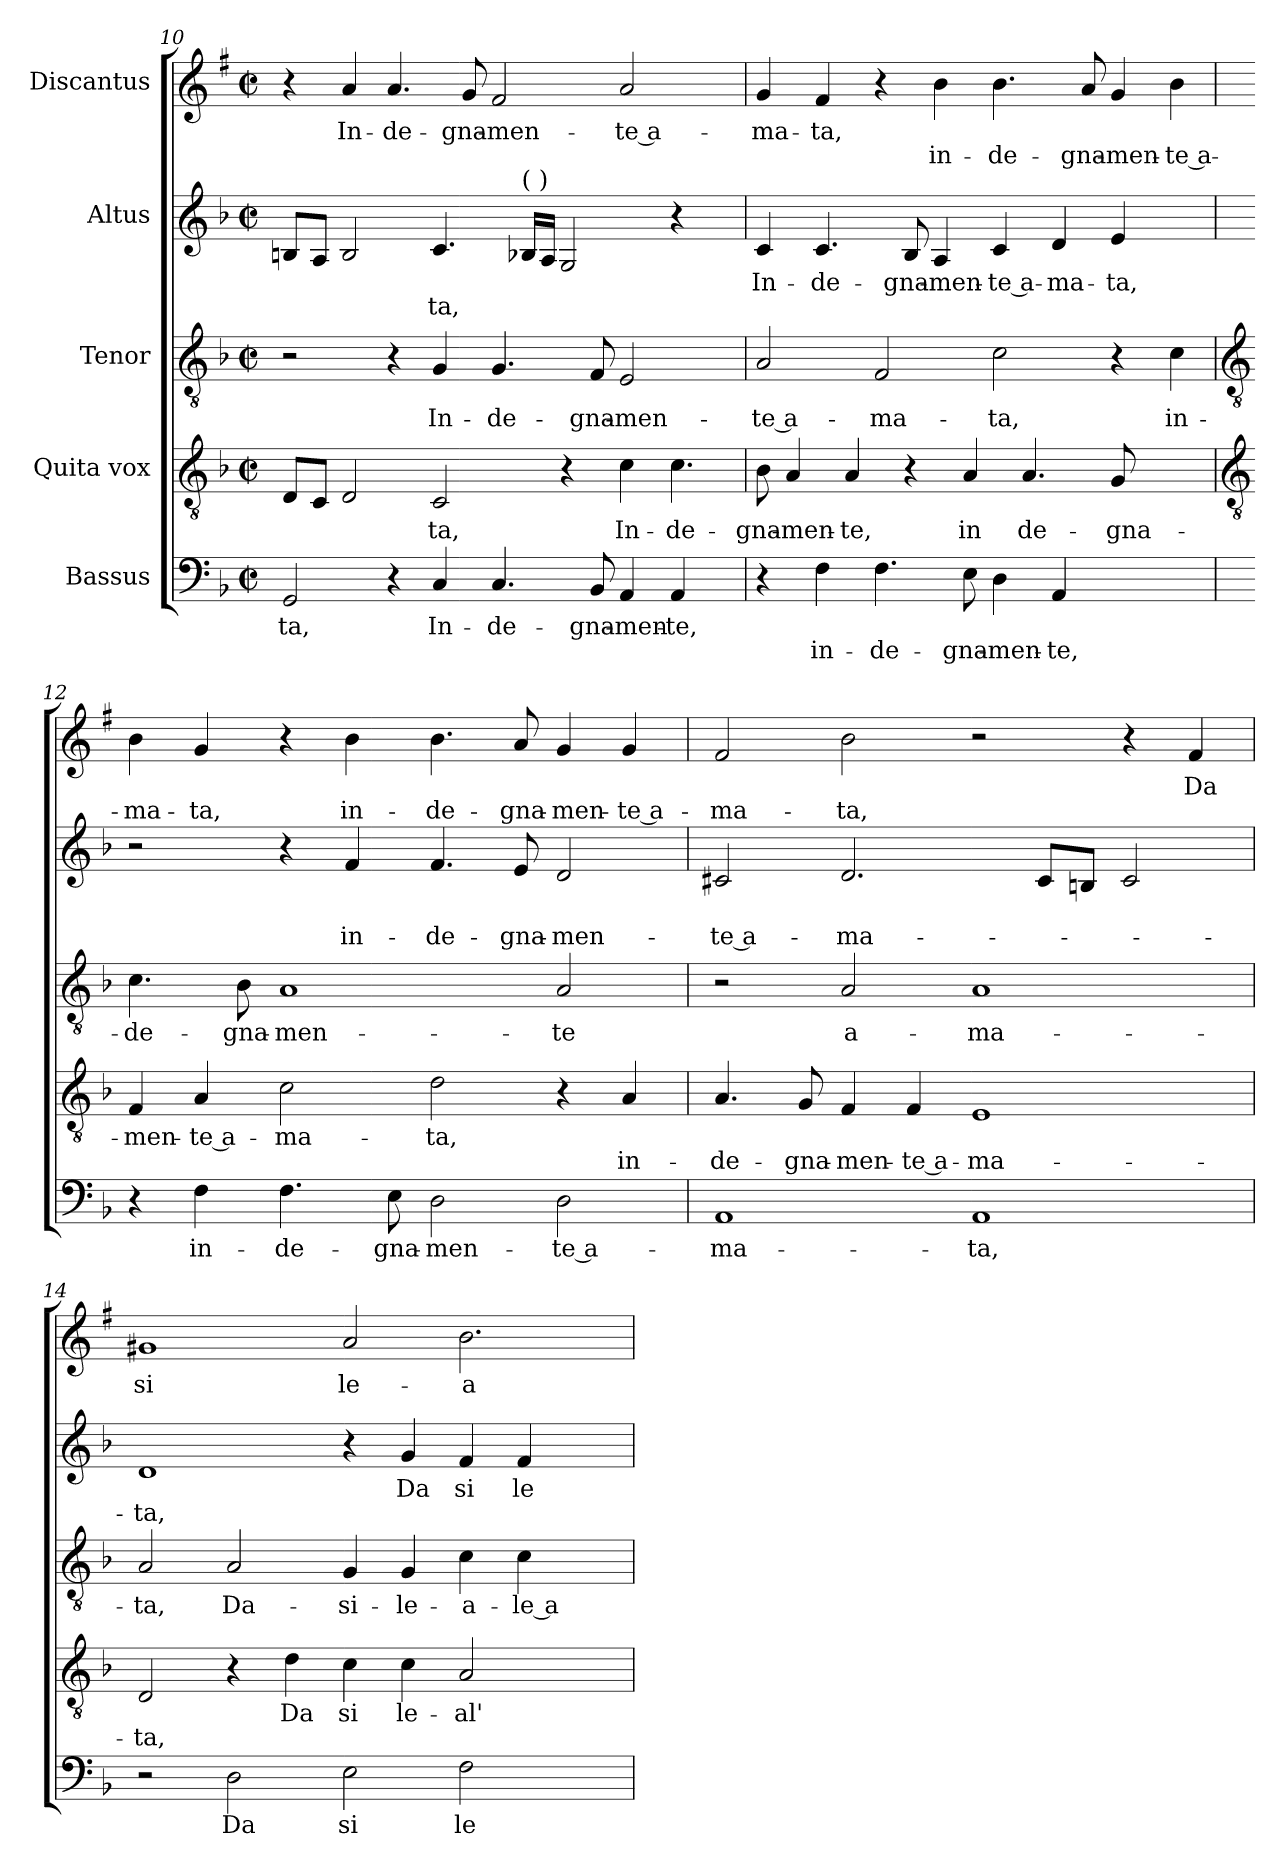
**kern	**text	**text	**kern	**text	**text	**kern	**text	**kern	**text	**text	**kern	**text	**text
*part5	*part5	*part5	*part4	*part4	*part4	*part3	*part3	*part2	*part2	*part2	*part1	*part1	*part1
*staff5	*staff5	*staff5	*staff4	*staff4	*staff4	*staff3	*staff3	*staff2	*staff2	*staff2	*staff1	*staff1	*staff1
*I"Bassus	*	*	*I"Quita vox	*	*	*I"Tenor	*	*I"Altus	*	*	*I"Discantus	*	*
*clefF4	*	*	*clefGv2	*	*	*clefGv2	*	*clefG2	*	*	*clefG2	*	*
*	*	*	*	*	*	*	*	*	*	*	*ITrd1c2	*	*
*k[b-]	*	*	*k[b-]	*	*	*k[b-]	*	*k[b-]	*	*	*k[b-]	*	*
*F:	*	*	*F:	*	*	*F:	*	*F:	*	*	*F:	*	*
*M4/2	*	*	*M4/2	*	*	*M4/2	*	*M4/2	*	*	*M4/2	*	*
*met(c|)	*	*	*met(c|)	*	*	*met(c|)	*	*met(c|)	*	*	*met(c|)	*	*
=10	=10	=10	=10	=10	=10	=10	=10	=10	=10	=10	=10	=10	=10
!	!LO:LY:b	!	!	!	!	!	!	!	!	!	!	!	!
2GG	-ta,	.	8DL	.	.	2r	.	8BL	.	.	4r	.	.
.	.	.	8CJ	.	.	.	.	8AJ	.	.	.	.	.
!	!	!	!	!	!	!	!	!	!	!	!	!LO:LY:b	!
.	.	.	2D	.	.	.	.	2B	.	.	4g	In-	.
!	!	!	!	!	!	!	!	!	!	!	!	!LO:LY:b	!
4r	.	.	.	.	.	4r	.	.	.	.	4.g	-de-	.
!	!LO:LY:b	!	!	!LO:LY:b	!	!	!LO:LY:b	!	!	!LO:LY:b	!	!	!
4C	In-	.	2C	-ta,	.	4G	In-	4.c	.	-ta,	.	.	.
!	!	!	!	!	!	!	!	!	!	!	!	!LO:LY:b	!
.	.	.	.	.	.	.	.	.	.	.	8f	-gna-	.
!	!LO:LY:b	!	!	!	!	!	!LO:LY:b	!	!	!	!	!LO:LY:b	!
4.C	-de-	.	.	.	.	4.G	-de-	.	.	.	2e	-men-	.
!	!	!	!	!	!	!	!	!LO:TX:a:t=(  )	!	!	!	!	!
.	.	.	.	.	.	.	.	16B-LL	.	.	.	.	.
.	.	.	.	.	.	.	.	16AJJ	.	.	.	.	.
.	.	.	4r	.	.	.	.	2G	.	.	.	.	.
!	!LO:LY:b	!	!	!	!	!	!LO:LY:b	!	!	!	!	!	!
8BB-	-gna-	.	.	.	.	8F	-gna-	.	.	.	.	.	.
!	!LO:LY:b	!	!	!LO:LY:b	!	!	!LO:LY:b	!	!	!	!	!LO:LY:b	!
4AA	-men-	.	4c	In-	.	2E	-men-	.	.	.	2g	-te a-	.
!	!LO:LY:b	!	!	!LO:LY:b	!	!	!	!	!	!	!	!	!
4AA	-te,	.	4.c	-de-	.	.	.	4r	.	.	.	.	.
8ryy	.	.	.	.	.	8ryy	.	8ryy	.	.	8ryy	.	.
=11	=11	=11	=11	=11	=11	=11	=11	=11	=11	=11	=11	=11	=11
!	!	!	!	!LO:LY:b	!	!	!LO:LY:b	!	!LO:LY:b	!	!	!LO:LY:b	!
4r	.	.	8B-	-gna-	.	2A	-te a-	4c	In-	.	4f	-ma-	.
!	!	!	!	!LO:LY:b	!	!	!	!	!	!	!	!	!
.	.	.	4A	-men-	.	.	.	.	.	.	.	.	.
!	!	!LO:LY:b	!	!	!	!	!	!	!LO:LY:b	!	!	!LO:LY:b	!
4F	.	in-	.	.	.	.	.	4.c	-de-	.	4e	-ta,	.
!	!	!	!	!LO:LY:b	!	!	!	!	!	!	!	!	!
.	.	.	4A	-te,	.	.	.	.	.	.	.	.	.
!	!	!LO:LY:b	!	!	!	!	!LO:LY:b	!	!	!	!	!	!
4.F	.	-de-	.	.	.	2F	-ma-	.	.	.	4r	.	.
!	!	!	!	!	!	!	!	!	!LO:LY:b	!	!	!	!
.	.	.	4r	.	.	.	.	8B-	-gna-	.	.	.	.
!	!	!	!	!	!	!	!	!	!LO:LY:b	!	!	!	!LO:LY:b
.	.	.	.	.	.	.	.	4A	-men-	.	4a	.	in-
!	!	!LO:LY:b	!	!LO:LY:b	!	!	!	!	!	!	!	!	!
8E	.	-gna-	4A	in	.	.	.	.	.	.	.	.	.
!	!	!LO:LY:b	!	!	!	!	!LO:LY:b	!	!LO:LY:b	!	!	!	!LO:LY:b
4D	.	-men-	.	.	.	2c	-ta,	4c	-te a-	.	4.a	.	-de-
!	!	!	!	!LO:LY:b	!	!	!	!	!	!	!	!	!
.	.	.	4.A	de-	.	.	.	.	.	.	.	.	.
!	!	!LO:LY:b	!	!	!	!	!	!	!LO:LY:b	!	!	!	!
4AA	.	-te,	.	.	.	.	.	4d	-ma-	.	.	.	.
!	!	!	!	!	!	!	!	!	!	!	!	!	!LO:LY:b
.	.	.	.	.	.	.	.	.	.	.	8g	.	-gna-
!	!	!	!	!LO:LY:b	!	!	!	!	!LO:LY:b	!	!	!	!LO:LY:b
2ryy	.	.	8G	-gna-	.	4r	.	4e	-ta,	.	4f	.	-men-
.	.	.	4.ryy	.	.	.	.	.	.	.	.	.	.
!	!	!	!	!	!	!	!LO:LY:b	!	!	!	!	!	!LO:LY:b
.	.	.	.	.	.	4c	in-	4ryy	.	.	4a	.	-te a-
!!LO:LB:g=z
=12	=12	=12	=12	=12	=12	=12	=12	=12	=12	=12	=12	=12	=12
*	*	*	*clefGv2	*	*	*clefGv2	*	*	*	*	*	*	*
!	!	!	!	!LO:LY:b	!	!	!LO:LY:b	!	!	!	!	!	!LO:LY:b
4r	.	.	4F	-men-	.	4.c	-de-	2r	.	.	4a	.	-ma-
!	!LO:LY:b	!	!	!LO:LY:b	!	!	!	!	!	!	!	!	!LO:LY:b
4F	in-	.	4A	-te a-	.	.	.	.	.	.	4f	.	-ta,
!	!	!	!	!	!	!	!LO:LY:b	!	!	!	!	!	!
.	.	.	.	.	.	8B-	-gna-	.	.	.	.	.	.
!	!LO:LY:b	!	!	!LO:LY:b	!	!	!LO:LY:b	!	!	!	!	!	!
4.F	-de-	.	2c	-ma-	.	1A	-men-	4r	.	.	4r	.	.
!	!	!	!	!	!	!	!	!	!	!LO:LY:b	!	!	!LO:LY:b
.	.	.	.	.	.	.	.	4f	.	in-	4a	.	in-
!	!LO:LY:b	!	!	!	!	!	!	!	!	!	!	!	!
8E	-gna-	.	.	.	.	.	.	.	.	.	.	.	.
!	!LO:LY:b	!	!	!LO:LY:b	!	!	!	!	!	!LO:LY:b	!	!	!LO:LY:b
2D	-men-	.	2d	-ta,	.	.	.	4.f	.	-de-	4.a	.	-de-
!	!	!	!	!	!	!	!	!	!	!LO:LY:b	!	!	!LO:LY:b
.	.	.	.	.	.	.	.	8e	.	-gna-	8g	.	-gna-
!	!LO:LY:b	!	!	!	!	!	!LO:LY:b	!	!	!LO:LY:b	!	!	!LO:LY:b
2D	-te a-	.	4r	.	.	2A	-te	2d	.	-men-	4f	.	-men-
!	!	!	!	!	!LO:LY:b	!	!	!	!	!	!	!	!LO:LY:b
.	.	.	4A	.	in-	.	.	.	.	.	4f	.	-te a-
=13	=13	=13	=13	=13	=13	=13	=13	=13	=13	=13	=13	=13	=13
!	!LO:LY:b	!	!	!	!LO:LY:b	!	!	!	!	!LO:LY:b	!	!	!LO:LY:b
1AA	-ma-	.	4.A	.	-de-	2r	.	2c#X	.	-te a-	2e	.	-ma-
!	!	!	!	!	!LO:LY:b	!	!	!	!	!	!	!	!
.	.	.	8G	.	-gna-	.	.	.	.	.	.	.	.
!	!	!	!	!	!LO:LY:b	!	!LO:LY:b	!	!	!LO:LY:b	!	!	!LO:LY:b
.	.	.	4F	.	-men-	2A	a-	2.d	.	-ma-	2a	.	-ta,
!	!	!	!	!	!LO:LY:b	!	!	!	!	!	!	!	!
.	.	.	4F	.	-te a-	.	.	.	.	.	.	.	.
!	!LO:LY:b	!	!	!	!LO:LY:b	!	!LO:LY:b	!	!	!	!	!	!
1AA	-ta,	.	1E	.	-ma-	1A	-ma-	.	.	.	2r	.	.
.	.	.	.	.	.	.	.	8c#L	.	.	.	.	.
.	.	.	.	.	.	.	.	8BJ	.	.	.	.	.
.	.	.	.	.	.	.	.	2c#	.	.	4r	.	.
!	!	!	!	!	!	!	!	!	!	!	!	!LO:LY:b	!
.	.	.	.	.	.	.	.	.	.	.	4e	Da	.
=14	=14	=14	=14	=14	=14	=14	=14	=14	=14	=14	=14	=14	=14
!	!	!	!	!	!LO:LY:b	!	!LO:LY:b	!	!	!LO:LY:b	!	!LO:LY:b	!
2r	.	.	2D	.	-ta,	2A	-ta,	1d	.	-ta,	1f#X	si	.
!	!LO:LY:b	!	!	!	!	!	!LO:LY:b	!	!	!	!	!	!
2D	Da	.	4r	.	.	2A	Da-	.	.	.	.	.	.
!	!	!	!	!LO:LY:b	!	!	!	!	!	!	!	!	!
.	.	.	4d	Da	.	.	.	.	.	.	.	.	.
!	!LO:LY:b	!	!	!LO:LY:b	!	!	!LO:LY:b	!	!	!	!	!LO:LY:b	!
2E	si	.	4c	si	.	4G	-si-	4r	.	.	2g	le-	.
!	!	!	!	!LO:LY:b	!	!	!LO:LY:b	!	!LO:LY:b	!	!	!	!
.	.	.	4c	le-	.	4G	-le-	4g	Da	.	.	.	.
!	!LO:LY:b	!	!	!LO:LY:b	!	!	!LO:LY:b	!	!LO:LY:b	!	!	!LO:LY:b	!
2F	le-	.	2A	-al'	.	4c	-a-	4f	si	.	2.a	-a-	.
!	!	!	!	!	!	!	!LO:LY:b	!	!LO:LY:b	!	!	!	!
.	.	.	.	.	.	4c	-le a-	4f	le-	.	.	.	.
4ryy	.	.	4ryy	.	.	4ryy	.	4ryy	.	.	.	.	.
=	=	=	=	=	=	=	=	=	=	=	=	=	=
*-	*-	*-	*-	*-	*-	*-	*-	*-	*-	*-	*-	*-	*-
